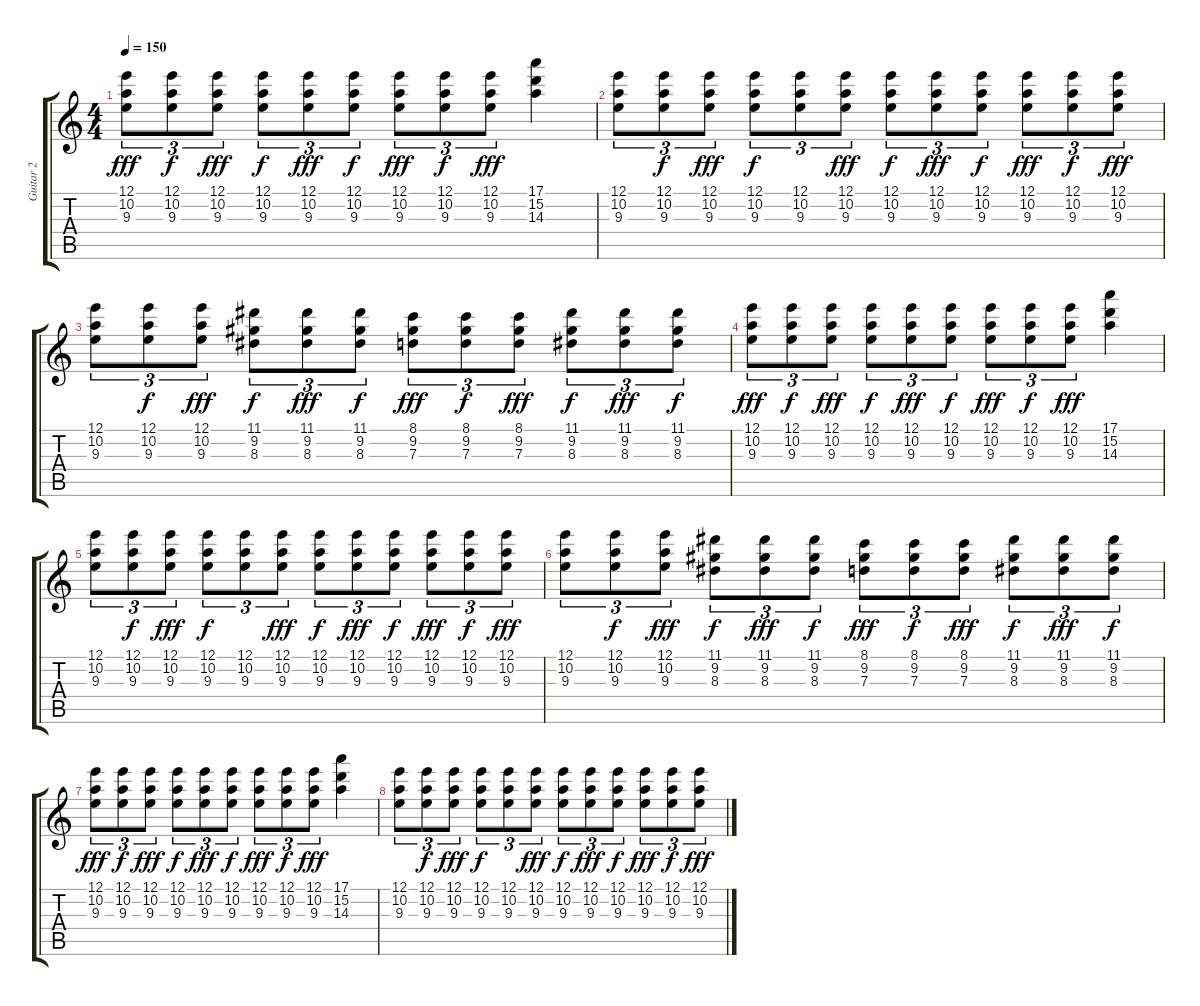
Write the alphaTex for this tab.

\track ("Guitar 2" "Guitar 2") {instrument distortionguitar}
\staff {score tabs}
\tuning (E4 B3 G3 D3 A2 E2) {hide}
\ts (4 4)
\tempo 150
\clef g2
\ks c
(12.1 10.2 9.3).8{tu (3 2) dy fff} (12.1 10.2 9.3).8{tu (3 2) dy f} (12.1 10.2 9.3).8{tu (3 2) dy fff} (12.1 10.2 9.3).8{tu (3 2) dy f} (12.1 10.2 9.3).8{tu (3 2) dy fff} (12.1 10.2 9.3).8{tu (3 2) dy f} (12.1 10.2 9.3).8{tu (3 2) dy fff} (12.1 10.2 9.3).8{tu (3 2) dy f} (12.1 10.2 9.3).8{tu (3 2) dy fff} (17.1 15.2 14.3).4 |
(12.1 10.2 9.3).8{tu (3 2)} (12.1 10.2 9.3).8{tu (3 2) dy f} (12.1 10.2 9.3).8{tu (3 2) dy fff} (12.1 10.2 9.3).8{tu (3 2) dy f} (12.1 10.2 9.3).8{tu (3 2)} (12.1 10.2 9.3).8{tu (3 2) dy fff} (12.1 10.2 9.3).8{tu (3 2) dy f} (12.1 10.2 9.3).8{tu (3 2) dy fff} (12.1 10.2 9.3).8{tu (3 2) dy f} (12.1 10.2 9.3).8{tu (3 2) dy fff} (12.1 10.2 9.3).8{tu (3 2) dy f} (12.1 10.2 9.3).8{tu (3 2) dy fff} |
(12.1 10.2 9.3).8{tu (3 2)} (12.1 10.2 9.3).8{tu (3 2) dy f} (12.1 10.2 9.3).8{tu (3 2) dy fff} (11.1 9.2 8.3).8{tu (3 2) dy f} (11.1 9.2 8.3).8{tu (3 2) dy fff} (11.1 9.2 8.3).8{tu (3 2) dy f} (8.1 9.2 7.3).8{tu (3 2) dy fff} (8.1 9.2 7.3).8{tu (3 2) dy f} (8.1 9.2 7.3).8{tu (3 2) dy fff} (11.1 9.2 8.3).8{tu (3 2) dy f} (11.1 9.2 8.3).8{tu (3 2) dy fff} (11.1 9.2 8.3).8{tu (3 2) dy f} |
(12.1 10.2 9.3).8{tu (3 2) dy fff} (12.1 10.2 9.3).8{tu (3 2) dy f} (12.1 10.2 9.3).8{tu (3 2) dy fff} (12.1 10.2 9.3).8{tu (3 2) dy f} (12.1 10.2 9.3).8{tu (3 2) dy fff} (12.1 10.2 9.3).8{tu (3 2) dy f} (12.1 10.2 9.3).8{tu (3 2) dy fff} (12.1 10.2 9.3).8{tu (3 2) dy f} (12.1 10.2 9.3).8{tu (3 2) dy fff} (17.1 15.2 14.3).4 |
(12.1 10.2 9.3).8{tu (3 2)} (12.1 10.2 9.3).8{tu (3 2) dy f} (12.1 10.2 9.3).8{tu (3 2) dy fff} (12.1 10.2 9.3).8{tu (3 2) dy f} (12.1 10.2 9.3).8{tu (3 2)} (12.1 10.2 9.3).8{tu (3 2) dy fff} (12.1 10.2 9.3).8{tu (3 2) dy f} (12.1 10.2 9.3).8{tu (3 2) dy fff} (12.1 10.2 9.3).8{tu (3 2) dy f} (12.1 10.2 9.3).8{tu (3 2) dy fff} (12.1 10.2 9.3).8{tu (3 2) dy f} (12.1 10.2 9.3).8{tu (3 2) dy fff} |
(12.1 10.2 9.3).8{tu (3 2)} (12.1 10.2 9.3).8{tu (3 2) dy f} (12.1 10.2 9.3).8{tu (3 2) dy fff} (11.1 9.2 8.3).8{tu (3 2) dy f} (11.1 9.2 8.3).8{tu (3 2) dy fff} (11.1 9.2 8.3).8{tu (3 2) dy f} (8.1 9.2 7.3).8{tu (3 2) dy fff} (8.1 9.2 7.3).8{tu (3 2) dy f} (8.1 9.2 7.3).8{tu (3 2) dy fff} (11.1 9.2 8.3).8{tu (3 2) dy f} (11.1 9.2 8.3).8{tu (3 2) dy fff} (11.1 9.2 8.3).8{tu (3 2) dy f} |
(12.1 10.2 9.3).8{tu (3 2) dy fff} (12.1 10.2 9.3).8{tu (3 2) dy f} (12.1 10.2 9.3).8{tu (3 2) dy fff} (12.1 10.2 9.3).8{tu (3 2) dy f} (12.1 10.2 9.3).8{tu (3 2) dy fff} (12.1 10.2 9.3).8{tu (3 2) dy f} (12.1 10.2 9.3).8{tu (3 2) dy fff} (12.1 10.2 9.3).8{tu (3 2) dy f} (12.1 10.2 9.3).8{tu (3 2) dy fff} (17.1 15.2 14.3).4 |
(12.1 10.2 9.3).8{tu (3 2)} (12.1 10.2 9.3).8{tu (3 2) dy f} (12.1 10.2 9.3).8{tu (3 2) dy fff} (12.1 10.2 9.3).8{tu (3 2) dy f} (12.1 10.2 9.3).8{tu (3 2)} (12.1 10.2 9.3).8{tu (3 2) dy fff} (12.1 10.2 9.3).8{tu (3 2) dy f} (12.1 10.2 9.3).8{tu (3 2) dy fff} (12.1 10.2 9.3).8{tu (3 2) dy f} (12.1 10.2 9.3).8{tu (3 2) dy fff} (12.1 10.2 9.3).8{tu (3 2) dy f} (12.1 10.2 9.3).8{tu (3 2) dy fff}
